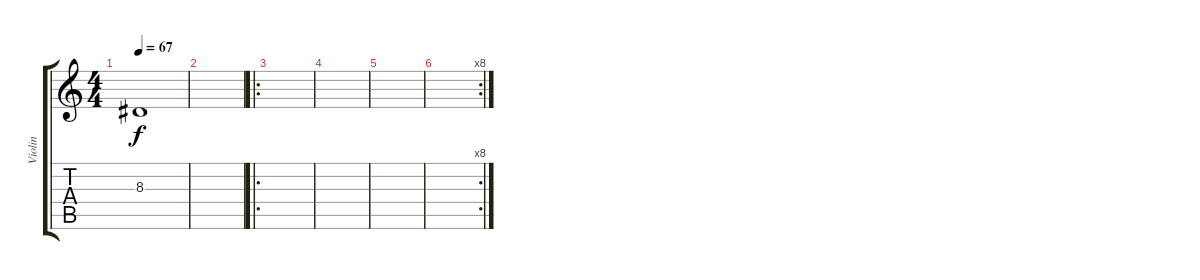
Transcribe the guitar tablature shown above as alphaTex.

\track ("Violin" "Violin") {instrument violin}
\staff {score tabs}
\tuning (E4 B3 G3 D3 A2 D2) {hide}
\ts (4 4)
\tempo 67
\clef g2
\ks c
8.3.1{dy f volume 0} |
|
\ro
|
|
|
\rc 8
